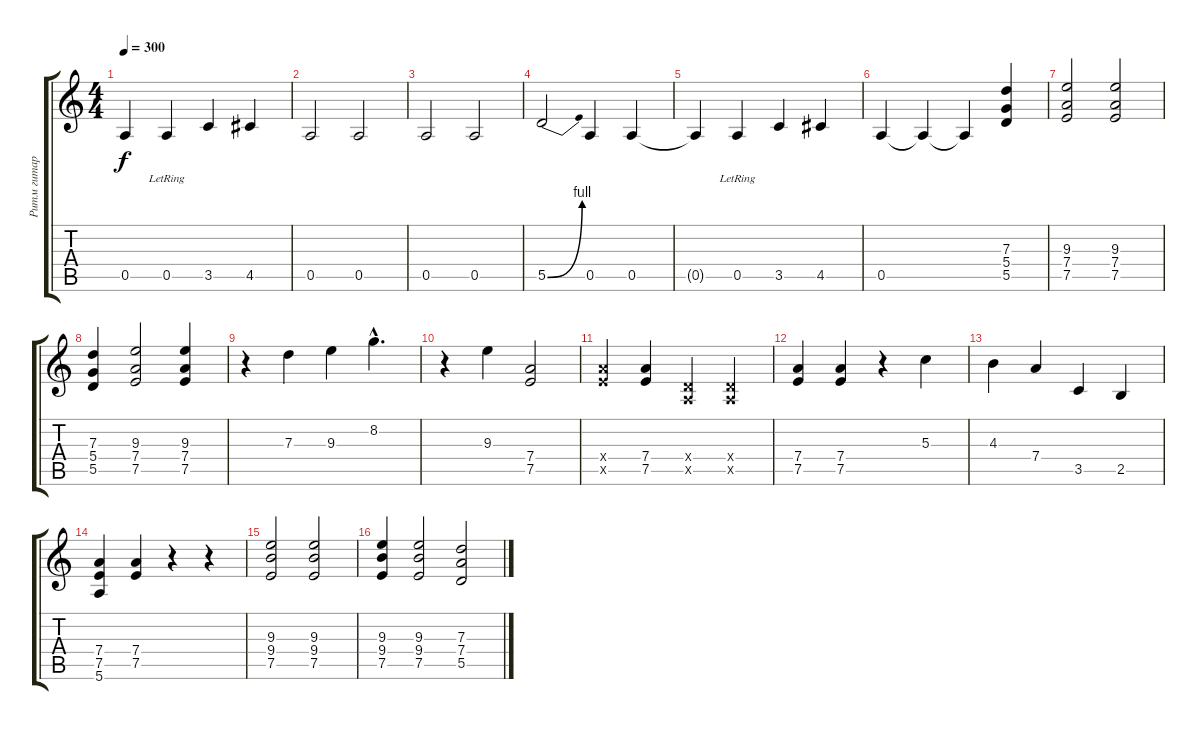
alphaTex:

\track ("Ритм гитара" "Ритм гитар") {instrument overdrivenguitar}
\staff {score tabs}
\tuning (E4 B3 G3 D3 A2 E2) {hide}
\ts (4 4)
\tempo 300
\clef g2
\ks c
0.5{t}.4{dy f} 0.5{lr}.4 3.5.4 4.5.4 |
0.5.2 0.5.2 |
0.5.2 0.5.2 |
5.5{be (bend 0 0 60 4)}.2 0.5.4 0.5.4 |
0.5{t}.4 0.5{lr}.4 3.5.4 4.5.4 |
0.5.4 0.5{t}.4 0.5{t}.4 (7.3 5.4 5.5).4 |
(9.3 7.4 7.5).2 (9.3 7.4 7.5).2 |
(7.3 5.4 5.5).4 (9.3 7.4 7.5).2 (9.3 7.4 7.5).4 |
r.4 7.3.4 9.3.4 8.2{hac}.4{d} |
r.4 9.3.4 (7.4 7.5).2 |
(7.4{x} 7.5{x}).4 (7.4 7.5).4 (0.4{x} 0.5{x}).4 (0.4{x} 0.5{x}).4 |
(7.4 7.5).4 (7.4 7.5).4 r.4 5.3.4 |
4.3.4 7.4.4 3.5.4 2.5.4 |
(7.4 7.5 5.6).4 (7.4 7.5).4 r.4 r.4 |
(9.3 9.4 7.5).2 (9.3 9.4 7.5).2 |
(9.3 9.4 7.5).4 (9.3 9.4 7.5).2 (7.3 7.4 5.5).2
